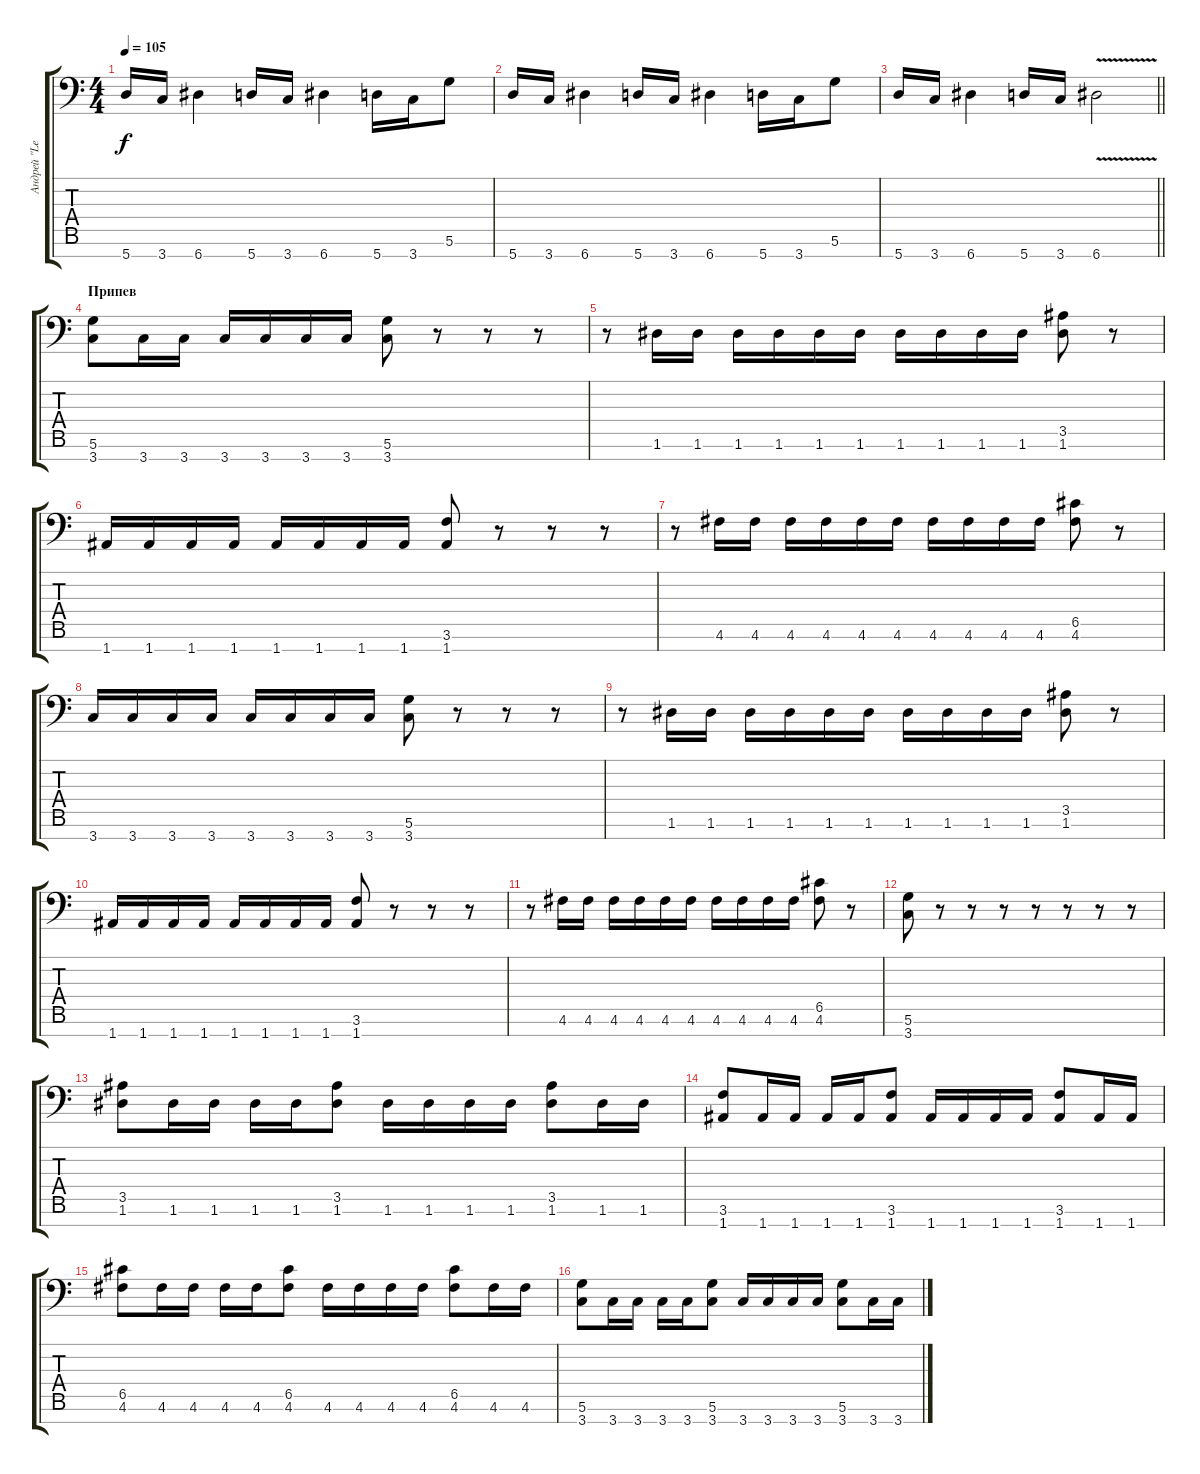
\track ("Андрей \"Leo\" Леонтьев" "Андрей \"Le") {instrument overdrivenguitar}
\staff {score tabs}
\tuning (D4 A3 F3 C3 G2 D2 A1) {hide}
\ts (4 4)
\tempo 105
\clef f4
\ks c
5.7.16{dy f} 3.7.16 6.7.4 5.7.16 3.7.16 6.7.4 5.7.16 3.7.16 5.6.8 |
5.7.16 3.7.16 6.7.4 5.7.16 3.7.16 6.7.4 5.7.16 3.7.16 5.6.8 |
\barLineRight lightlight
5.7.16 3.7.16 6.7.4 5.7.16 3.7.16 6.7{v}.2 |
\section ("" "Припев")
(5.6 3.7).8 3.7.16 3.7.16 3.7.16 3.7.16 3.7.16 3.7.16 (5.6 3.7).8 r.8 r.8 r.8 |
r.8 1.6.16 1.6.16 1.6.16 1.6.16 1.6.16 1.6.16 1.6.16 1.6.16 1.6.16 1.6.16 (3.5 1.6).8 r.8 |
1.7.16 1.7.16 1.7.16 1.7.16 1.7.16 1.7.16 1.7.16 1.7.16 (3.6 1.7).8 r.8 r.8 r.8 |
r.8 4.6.16 4.6.16 4.6.16 4.6.16 4.6.16 4.6.16 4.6.16 4.6.16 4.6.16 4.6.16 (6.5 4.6).8 r.8 |
3.7.16 3.7.16 3.7.16 3.7.16 3.7.16 3.7.16 3.7.16 3.7.16 (5.6 3.7).8 r.8 r.8 r.8 |
r.8 1.6.16 1.6.16 1.6.16 1.6.16 1.6.16 1.6.16 1.6.16 1.6.16 1.6.16 1.6.16 (3.5 1.6).8 r.8 |
1.7.16 1.7.16 1.7.16 1.7.16 1.7.16 1.7.16 1.7.16 1.7.16 (3.6 1.7).8 r.8 r.8 r.8 |
r.8 4.6.16 4.6.16 4.6.16 4.6.16 4.6.16 4.6.16 4.6.16 4.6.16 4.6.16 4.6.16 (6.5 4.6).8 r.8 |
(5.6 3.7).8 r.8 r.8 r.8 r.8 r.8 r.8 r.8 |
(3.5 1.6).8 1.6.16 1.6.16 1.6.16 1.6.16 (3.5 1.6).8 1.6.16 1.6.16 1.6.16 1.6.16 (3.5 1.6).8 1.6.16 1.6.16 |
(3.6 1.7).8 1.7.16 1.7.16 1.7.16 1.7.16 (3.6 1.7).8 1.7.16 1.7.16 1.7.16 1.7.16 (3.6 1.7).8 1.7.16 1.7.16 |
(6.5 4.6).8 4.6.16 4.6.16 4.6.16 4.6.16 (6.5 4.6).8 4.6.16 4.6.16 4.6.16 4.6.16 (6.5 4.6).8 4.6.16 4.6.16 |
(5.6 3.7).8 3.7.16 3.7.16 3.7.16 3.7.16 (5.6 3.7).8 3.7.16 3.7.16 3.7.16 3.7.16 (5.6 3.7).8 3.7.16 3.7.16
